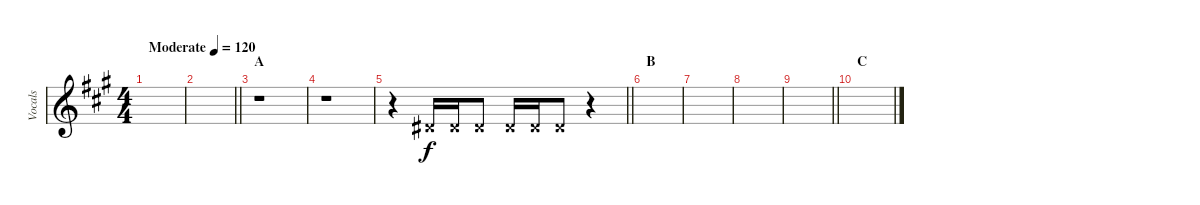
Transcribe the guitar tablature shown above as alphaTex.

\track ("Vocals" "Vocals") {instrument lead6voice}
\staff {score}
\tuning (Db4 Ab3 E3 B2 Gb2 Db2) {hide}
\ts (4 4)
\tempo (120 "Moderate")
\clef g2
\ks a
|
\barLineRight lightlight
|
\section ("" "A")
r.1 |
r.1 |
\barLineRight lightlight
r.4 2.1{x}.16 2.1{x}.16 2.1{x}.8 2.1{x}.16 2.1{x}.16 2.1{x}.8 r.4 |
\section ("" "B")
|
|
|
\barLineRight lightlight
|
\section ("" "C")
